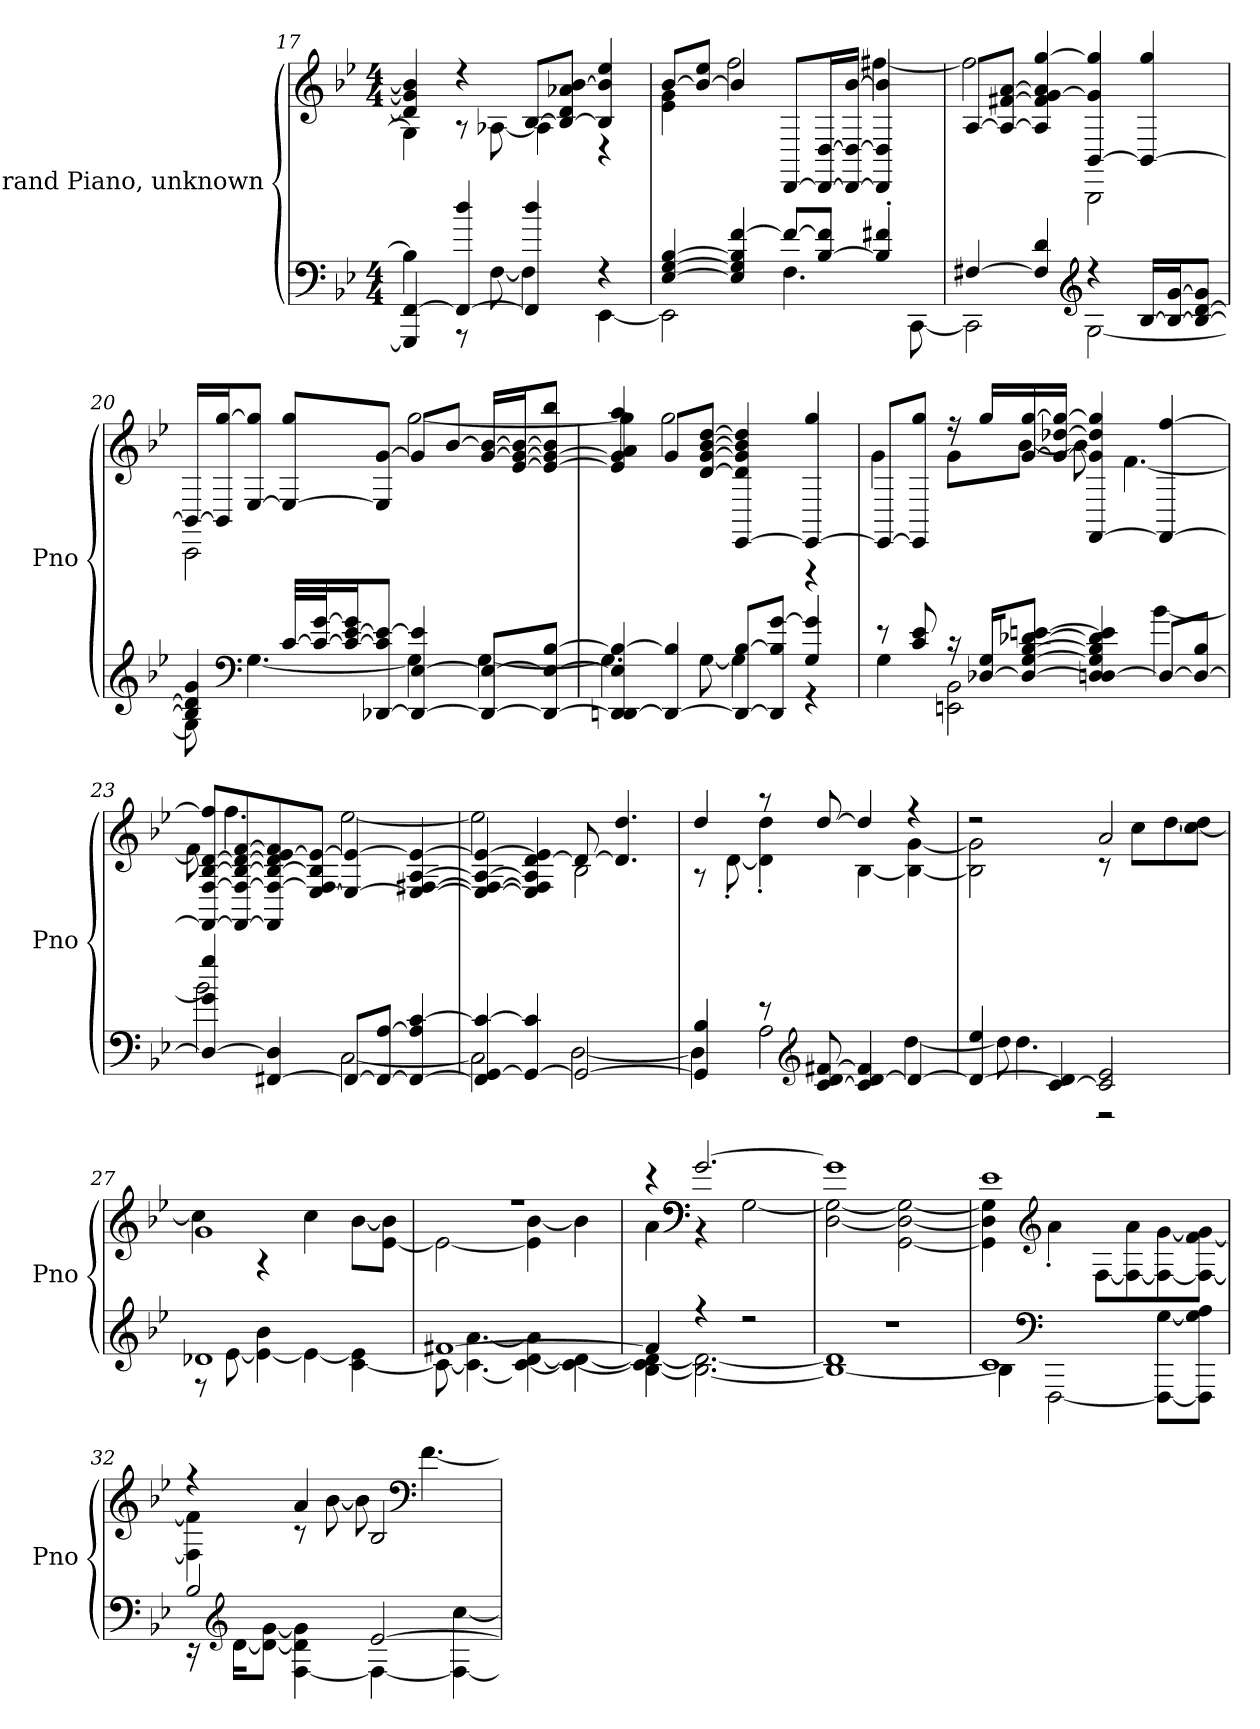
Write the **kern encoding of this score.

**kern	**kern
*part1	*part1
*staff2	*staff1
*I"Grand Piano, unknown	*
*I'Pno	*
*clefF4	*clefG2
*k[b-e-]	*k[b-e-]
*M4/4	*M4/4
=17	=17
*^	*^
4GGG/] [4FF/	4B-\]	4d/] 4g/] 4b-/]	4G\]
4FF/_ 4dd/	8r	4r	8r
.	[8F\	.	[8A-X\
4FF/] 4dd/	4F\]	[8B-/L	4A-\]
.	.	8B-/_ 8d/ 8a-X/ [8b-/J	.
4r	[4EE-\	4B-/] 4b-/] 4ee-/	4r
!!LO:LB:g=z	!!
=18	=18	=18	=18
[4E-/ [4G/ [4B-/	2EE-\]	[8b-/L	4e-\ 4g\
.	.	8b-/_ 8ee-/J	.
4E-/] 4G/] 4B-/] [4f/	.	4b-/]	2ff\
8f/L_	4.F\	[8DD/L	.
[8B-/ 8f/]J	.	16DD/_ [16D/L	.
.	.	16DD/_ 16D/_ [16b-/JJ	.
4B-/]' 4f#X/'	.	4DD/] 4D/] 4b-/]	[4ff#X\
.	[8CC\	.	.
=19	=19	=19	=19
[4F#X/	2CC\]	[8A/L	2ff#\]
.	.	8A/_ [8f#X/ [8a/J	.
4F#/] 4d/	.	4A/] 4f#/] [4g/ 4a/] [4gg/	.
*clefG2	*	*	*
4r	[2G\	[4BB-/ 4g/] 4gg/]	2BBB-\
[16B-/LL	.	4BB-/_ 4gg/	.
16B-/_ [16g/J	.	.	.
8B-/_ [8d/ 8g/]J	.	.	.
!!LO:PB:g=z	!!
=20	=20	=20	=20
4B-/] 4d/] 4g/	8G\]	16BB-/LL_	2CC\
.	.	16BB-/] [16gg/J	.
*clefF4	*	*	*
.	[4.G\	[8E-/ 8gg/]J	.
[32c/LLL	.	8E-/_ 8gg/L	.
32c/_ [32g/J	.	.	.
16c/_ [16e-/ 16g/]J	.	.	.
[8DD-X/ 8c/] 8e-/_J	.	8E-/] [8g/J	.
4DD-/_ [4E-/ 4e-/]	4G\]	8g/L]	[2gg\
.	.	[8b-/J	.
8DD-/_ 8E-/_L	[4G\	[16g/ 16b-/_LL	.
.	.	[16e-/ 16g/_ 16b-/_J	.
8DD-/_ 8E-/_ [8B-/J	.	8e-/_ 8g/_ 8b-/] 8bb-/J	.
=21	=21	=21	=21
4DD-/] [4DDn/ 4E-/] 4B-/_	4.G\]	4e-/] 4g/] 4a/ 4aa/	4gg\]
4DD/_ 4B-/]	.	8g/L	2gg\
.	[8G\	[8d/ [8g/ [8b-/ [8dd/J	.
8DD/_ [8B-/L	4G\]	[4EE-/ 4d/] 4g/] 4b-/] 4dd/]	.
8DD/] 8B-/] [8g/J	.	.	.
4G/ 4g/]	4r	4EE-/_ 4gg/	4r
!!LO:LB:g=z	!!
=22	=22	=22	=22
8r	4G\	8EE-/L_	4g\
8c/ 8e-/	.	8EE-/] 8gg/J	.
16r	2EEn\ 2BB-\	16r	8g\L
[16D-X/ 16G/KL	.	16gg/LL	.
8D-/_ [8G/ [8B-/ [8d-X/ [8en/J	.	[16g/ [16gg/	[8b-\J
.	.	16g/_ [16dd-X/ 16gg/_JJ	.
4D-/] [4Dn/ 4G/] 4B-/] 4d-/] 4e/]	.	[4FF/ 4g/] 4dd-/] 4gg/]	8b-\]
.	.	.	[4.f\
8D/L_	[4b-\	4FF/_ [4ff/	.
8D/_ 8B-/J	.	.	.
=23	=23	=23	=23
4D/_ 4g/ 4gg/	2b-\]	8FF/_ [8F/ [8B-/ [8d/ 8ff/]L	8f\]
.	.	8FF/_ 8F/_ 8B-/_ 8d/_ [8f/	4.ff\
[4FF#X/ 4D/]	.	8FF/] 8F/_ 8B-/_ 8d/] [8e-/ 8f/]	.
.	.	[8E-/ 8F/] 8B-/] 8e-/_J	.
8FF#/L_	[2C\	4E-/_ 4e-/_	[2ee-\
8FF#/_ [8A/J	.	.	.
4FF#/_ 4A/] [4c/	.	4E-/_ [4F#X/ [4A/ 4e-/_	.
!!LO:LB:g=z	!!
=24	=24	=24	=24
4FF#/] [4GG/ 4c/_	2C\]	4E-/_ 4F#/_ 4A/_ 4e-/_	2ee-\]
4GG/_ 4c/]	.	4E-/] 4F#/] 4A/] [4d/ 4e-/]	.
2GG/_	[2D\	8d/_	2B-\
.	.	4.d/] 4.dd/	.
=25	=25	=25	=25
4GG/] 4B-/	4D\]	4dd/	8r
.	.	.	[8d'\
8r	2A\	8r	4d\]' 4dd\'
*clefG2	*	*	*
[8c/ 8d/ [8f#X/	.	[8dd/	.
4c/] [4d/ 4f#/]	.	4dd/]	[4B-\
4d/_	[4dd\	4r	4B-\_ [4g\
=26	=26	=26	=26
4d/_ 4ee-/	8dd\]	2r	2B-\] 2g\]
.	4.dd\	.	.
[4c/ 4d/]	.	.	.
2c/] 2e-/	2r	2a/	8r
.	.	.	8cc\L
.	.	.	[8dd\
.	.	.	[8cc\ 8dd\]J
=27	=27	=27	=27
1d-X	8r	1g	4cc\]
.	[8e-\	.	.
.	4e-\_ 4b-\	.	4r
.	4e-\_	.	4cc\
.	[4c\ 4e-\]	.	[8b-\L
.	.	.	[8e-\ 8b-\]J
!!LO:LB:g=z	!!
=28	=28	=28	=28
[1f#X	8c\_	1r	2e-\_
.	4.c\_ [4.a\	.	.
.	4c\_ [4d\ 4a\]	.	4e-\] [4b-\
.	4c\_ 4d\_	.	4b-\]
=29	=29	=29	=29
4f#/]	[4B-\ 4c\] 4d\_	4r	4a\
*	*	*clefF4	*
4r	2.B-\_ 2.d\_	[2.g/	4r
2r	.	.	[2G\
=30	=30	=30	=30
1r	1B-_ 1d]	1g]	[2D\ 2G\_
.	.	.	[2GG\ 2D\_ 2G\_
=31	=31	=31	=31
1c	4B-\]	1e-	4GG\] 4D\] 4G\]
*clefF4	*	*clefG2	*
.	[2FFF\	.	4a'\
.	.	.	[8F\L
.	.	.	8F\_ 8a\
.	8FFF\_ [8G\L	.	8F\_ [8g\
.	8FFF\] 8G\] 8A\J	.	8F\_ [8f\ 8g\]J
=32	=32	=32	=32
2B-/	16r	4r	4F\] 4f\]
*clefG2	*	*	*
.	[16d\KL	.	.
.	8d\_ [8g\J	.	.
.	[4F\ 4d\] 4g\]	4a/	8r
.	.	.	[8b-\
[2e-/	4F\_	2B-/	8b-\]
*	*	*clefF4	*
.	.	.	[4.f\
.	4F\_ [4cc\	.	.
*v	*v	*	*
*	*v	*v
=	=
*-	*-
